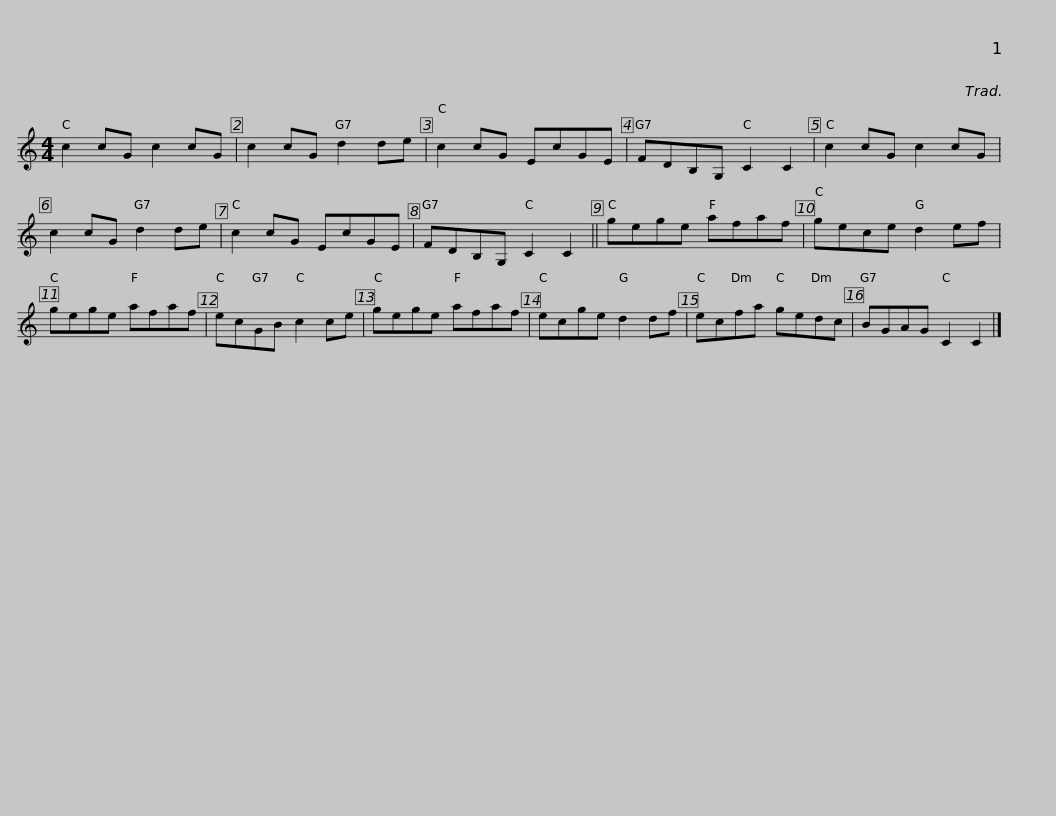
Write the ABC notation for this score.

X:1
L:1/8
M:4/4
I:linebreak $
K:C
V:1 treble
V:1
 c2 cG c2 cG | c2 cG d2 de | c2 cG EcGE | FDB,G, C2 C2 | c2 cG c2 cG | %5
 c2 cG d2 de |$ c2 cG EcGE | FDB,G, C2 C2 || gege afaf | gece d2 ef | %10
 gege afaf | ecGB c2 ce |$ gege afaf | ecge d2 df | ecfa gedc | %15
 BGAG C2 C2 |] %16
